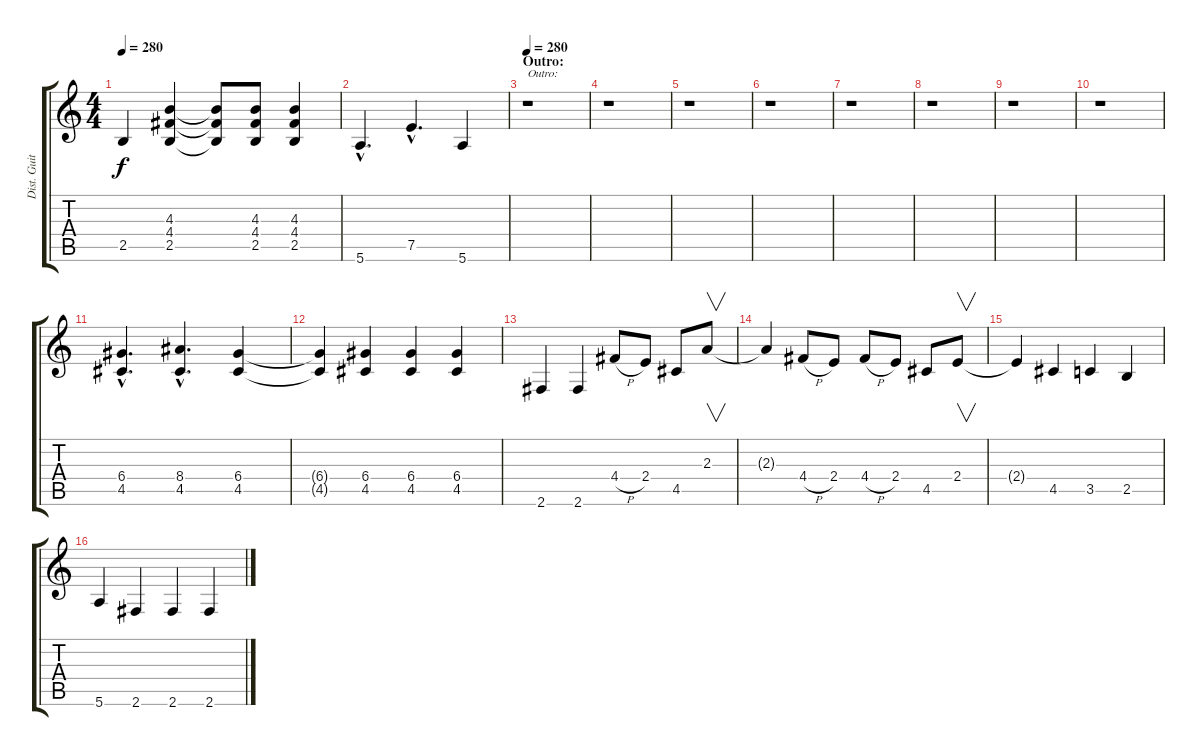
\track ("Dist. Guitar 2" "Dist. Guit") {instrument overdrivenguitar}
\staff {score tabs}
\tuning (E4 B3 G3 D3 A2 E2) {hide}
\ts (4 4)
\tempo 280
\clef g2
\ks c
2.5.4{dy f} (4.3 4.4 2.5).4 (4.3{t} 4.4{t} 2.5{t}).8 (4.3 4.4 2.5).8 (4.3 4.4 2.5).4 |
5.6{hac}.4{d} 7.5{hac}.4{d} 5.6.4 |
\section ("" "Outro:")
\tempo 280
r.1{txt "Outro:"} |
r.1 |
r.1 |
r.1 |
r.1 |
r.1 |
r.1 |
r.1 |
(6.4{hac} 4.5{hac}).4{d} (8.4{hac} 4.5{hac}).4{d} (6.4 4.5).4 |
(6.4{t} 4.5{t}).4 (6.4 4.5).4 (6.4 4.5).4 (6.4 4.5).4 |
2.6.4 2.6.4 4.4{h}.8 2.4.8 4.5.8 2.3.8{v} |
2.3{t}.4 4.4{h}.8 2.4.8 4.4{h}.8 2.4.8 4.5.8 2.4.8{v} |
2.4{t}.4 4.5.4 3.5.4 2.5.4 |
5.6.4 2.6.4 2.6.4 2.6.4
